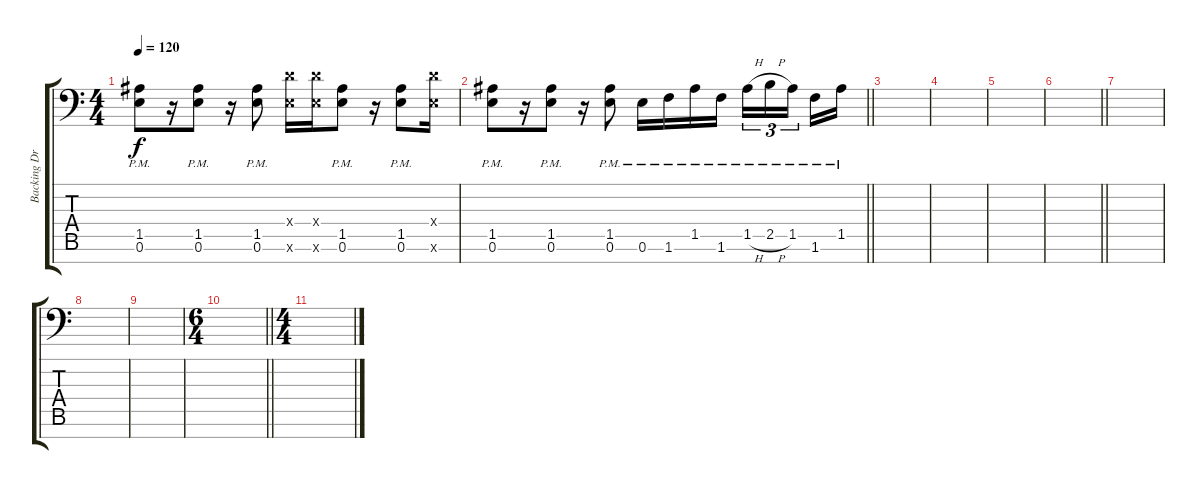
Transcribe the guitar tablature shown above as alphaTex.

\track ("Backing Dropped A" "Backing Dr") {instrument distortionguitar}
\staff {score tabs}
\tuning (E4 B3 G3 D3 A2 E2 A1) {hide}
\ts (4 4)
\tempo 120
\clef f4
\ks c
(1.5{pm} 0.6{pm}).8{dy f} r.16 (1.5{pm} 0.6{pm}).8 r.16 (1.5{pm} 0.6{pm}).8 (0.4{x} 0.6{x}).16 (0.4{x} 0.6{x}).16 (1.5{pm} 0.6{pm}).8 r.16 (1.5{pm} 0.6{pm}).8 (0.4{x} 0.6{x}).16 |
\barLineRight lightlight
(1.5{pm} 0.6{pm}).8 r.16 (1.5{pm} 0.6{pm}).8 r.16 (1.5{pm} 0.6{pm}).8 0.6{pm}.16 1.6{pm}.16 1.5{pm}.16 1.6{pm}.16 1.5{h pm}.16{tu (3 2)} 2.5{h pm}.16{tu (3 2)} 1.5{pm}.16{tu (3 2) beam splitsecondary} 1.6{pm}.16 1.5{pm}.16 |
|
|
|
\barLineRight lightlight
|
|
|
|
\ts (6 4)
\barLineRight lightlight
|
\ts (4 4)
\section ("" "")
